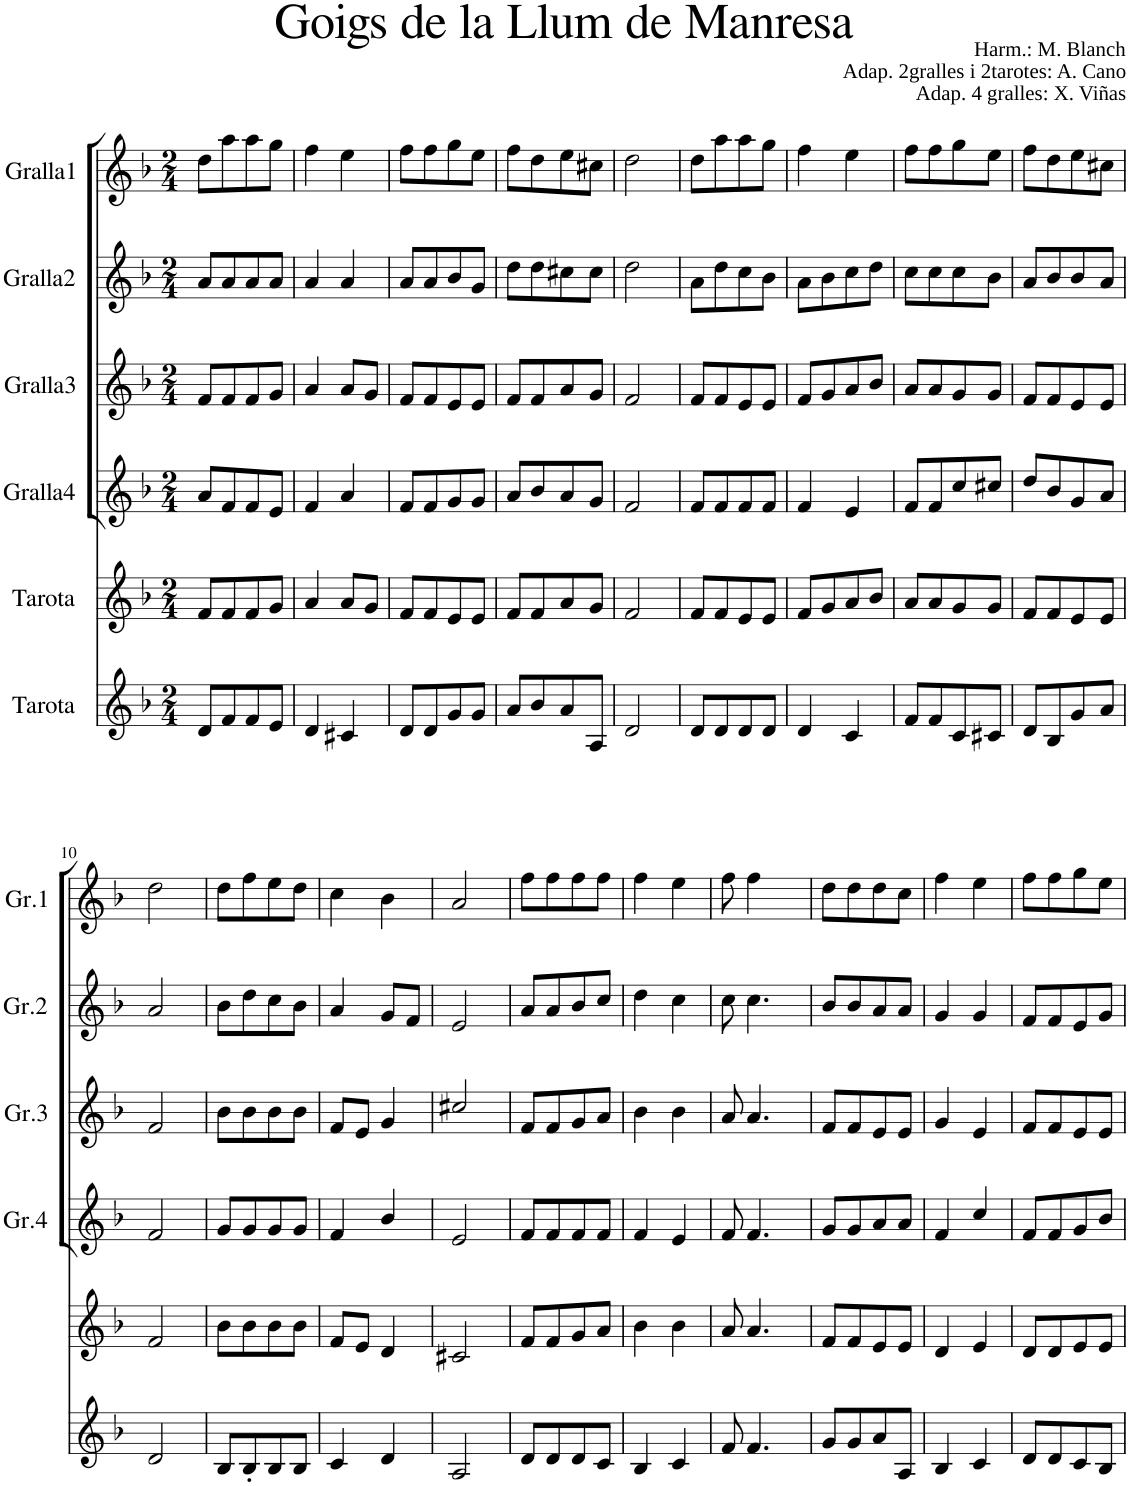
**kern	**kern	**kern	**kern	**kern	**kern
*part6	*part5	*part4	*part3	*part2	*part1
*staff6	*staff5	*staff4	*staff3	*staff2	*staff1
*I"Tarota	*I"Tarota	*I"Gralla4	*I"Gralla3	*I"Gralla2	*I"Gralla1
*	*	*I'Gr.4	*I'Gr.3	*I'Gr.2	*I'Gr.1
*clefG2	*clefG2	*clefG2	*clefG2	*clefG2	*clefG2
*k[b-]	*k[b-]	*k[b-]	*k[b-]	*k[b-]	*k[b-]
*F:	*F:	*F:	*F:	*F:	*F:
*M2/4	*M2/4	*M2/4	*M2/4	*M2/4	*M2/4
=1	=1	=1	=1	=1	=1
8d/L	8f/L	8a/L	8f/L	8a/L	8dd\L
8f/	8f/	8f/	8f/	8a/	8aa\
8f/	8f/	8f/	8f/	8a/	8aa\
8e/J	8g/J	8e/J	8g/J	8a/J	8gg\J
=2	=2	=2	=2	=2	=2
4d/	4a/	4f/	4a/	4a/	4ff\
4c#X/	8a/L	4a/	8a/L	4a/	4ee\
.	8g/J	.	8g/J	.	.
=3	=3	=3	=3	=3	=3
8d/L	8f/L	8f/L	8f/L	8a/L	8ff\L
8d/	8f/	8f/	8f/	8a/	8ff\
8g/	8e/	8g/	8e/	8b-/	8gg\
8g/J	8e/J	8g/J	8e/J	8g/J	8ee\J
=4	=4	=4	=4	=4	=4
8a/L	8f/L	8a/L	8f/L	8dd\L	8ff\L
8b-/	8f/	8b-/	8f/	8dd\	8dd\
8a/	8a/	8a/	8a/	8cc#X\	8ee\
8A/J	8g/J	8g/J	8g/J	8cc#\J	8cc#X\J
=5	=5	=5	=5	=5	=5
2d/	2f/	2f/	2f/	2dd\	2dd\
=6	=6	=6	=6	=6	=6
8d/L	8f/L	8f/L	8f/L	8a\L	8dd\L
8d/	8f/	8f/	8f/	8dd\	8aa\
8d/	8e/	8f/	8e/	8cc\	8aa\
8d/J	8e/J	8f/J	8e/J	8b-\J	8gg\J
=7	=7	=7	=7	=7	=7
4d/	8f/L	4f/	8f/L	8a\L	4ff\
.	8g/	.	8g/	8b-\	.
4c/	8a/	4e/	8a/	8cc\	4ee\
.	8b-/J	.	8b-/J	8dd\J	.
=8	=8	=8	=8	=8	=8
8f/L	8a/L	8f/L	8a/L	8cc\L	8ff\L
8f/	8a/	8f/	8a/	8cc\	8ff\
8c/	8g/	8cc/	8g/	8cc\	8gg\
8c#X/J	8g/J	8cc#X/J	8g/J	8b-\J	8ee\J
=9	=9	=9	=9	=9	=9
8d/L	8f/L	8dd/L	8f/L	8a/L	8ff\L
8B-/	8f/	8b-/	8f/	8b-/	8dd\
8g/	8e/	8g/	8e/	8b-/	8ee\
8a/J	8e/J	8a/J	8e/J	8a/J	8cc#X\J
!!LO:LB:g=z
=10	=10	=10	=10	=10	=10
2d/	2f/	2f/	2f/	2a/	2dd\
=11	=11	=11	=11	=11	=11
8B-/L	8b-\L	8g/L	8b-\L	8b-\L	8dd\L
8B-'/	8b-\	8g/	8b-\	8dd\	8ff\
8B-/	8b-\	8g/	8b-\	8cc\	8ee\
8B-/J	8b-\J	8g/J	8b-\J	8b-\J	8dd\J
=12	=12	=12	=12	=12	=12
4c/	8f/L	4f/	8f/L	4a/	4cc\
.	8e/J	.	8e/J	.	.
4d/	4d/	4b-/	4g/	8g/L	4b-\
.	.	.	.	8f/J	.
=13	=13	=13	=13	=13	=13
2A/	2c#X/	2e/	2cc#X/	2e/	2a/
=14	=14	=14	=14	=14	=14
8d/L	8f/L	8f/L	8f/L	8a/L	8ff\L
8d/	8f/	8f/	8f/	8a/	8ff\
8d/	8g/	8f/	8g/	8b-/	8ff\
8c/J	8a/J	8f/J	8a/J	8cc/J	8ff\J
=15	=15	=15	=15	=15	=15
4B-/	4b-\	4f/	4b-\	4dd\	4ff\
4c/	4b-\	4e/	4b-\	4cc\	4ee\
=16	=16	=16	=16	=16	=16
8f/	8a/	8f/	8a/	8cc\	8ff\
4.f/	4.a/	4.f/	4.a/	4.cc\	4ff\
.	.	.	.	.	8ryy
=17	=17	=17	=17	=17	=17
8g/L	8f/L	8g/L	8f/L	8b-/L	8dd\L
8g/	8f/	8g/	8f/	8b-/	8dd\
8a/	8e/	8a/	8e/	8a/	8dd\
8A/J	8e/J	8a/J	8e/J	8a/J	8cc\J
=18	=18	=18	=18	=18	=18
4B-/	4d/	4f/	4g/	4g/	4ff\
4c/	4e/	4cc/	4e/	4g/	4ee\
=19	=19	=19	=19	=19	=19
8d/L	8d/L	8f/L	8f/L	8f/L	8ff\L
8d/	8d/	8f/	8f/	8f/	8ff\
8c/	8e/	8g/	8e/	8e/	8gg\
8B-/J	8e/J	8b-/J	8e/J	8g/J	8ee\J
=	=	=	=	=	=
*-	*-	*-	*-	*-	*-
